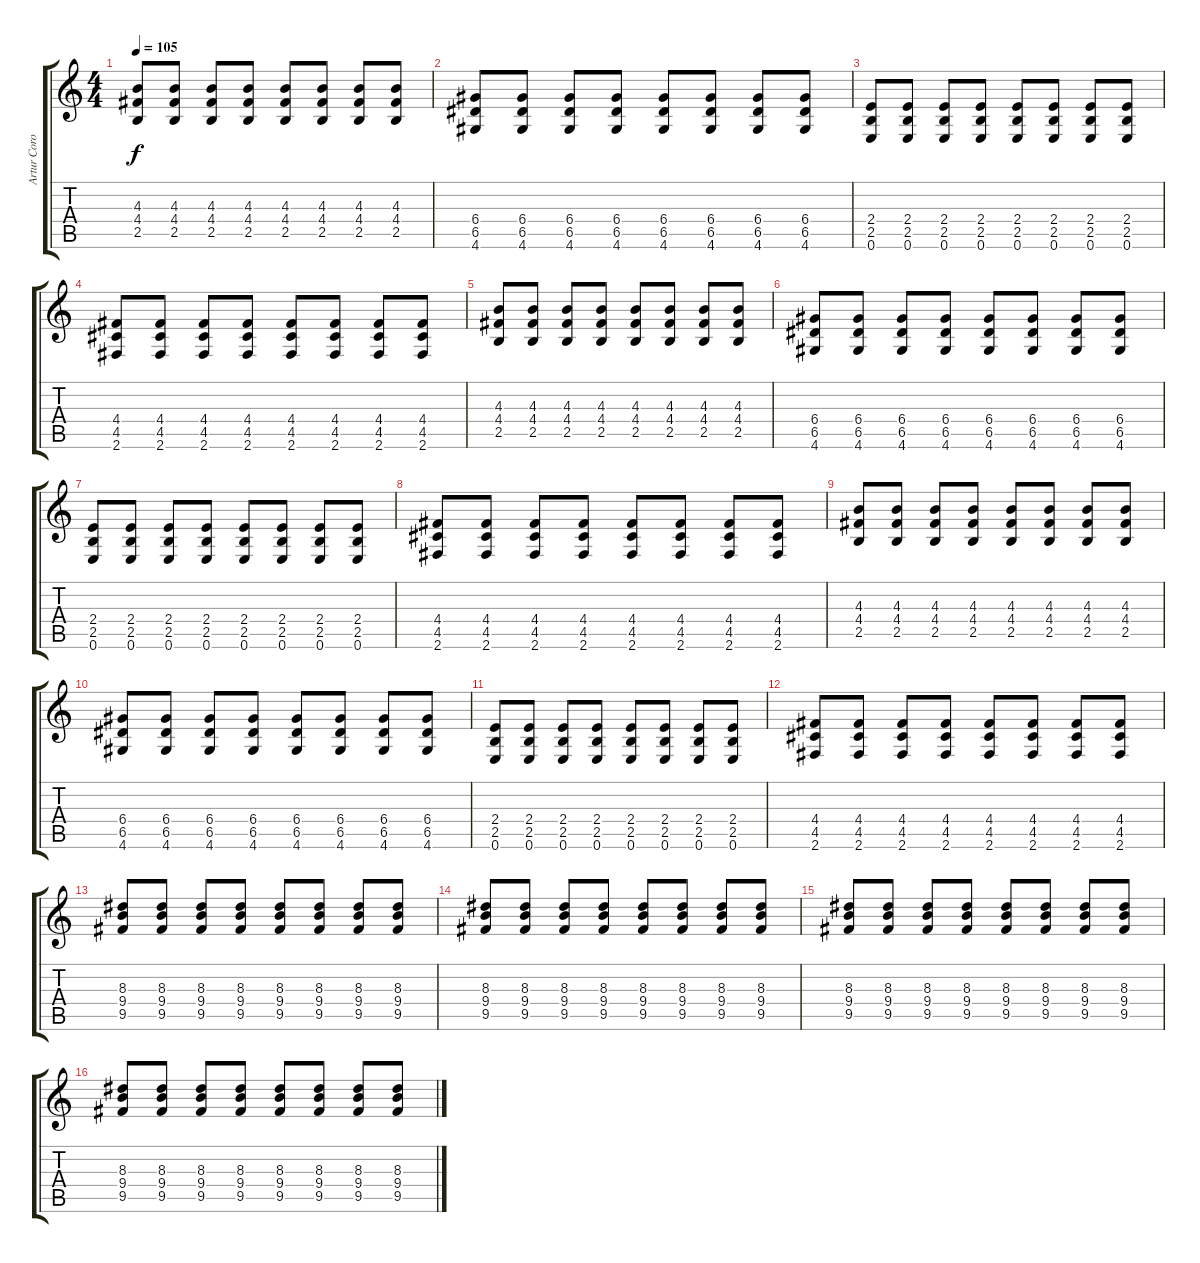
\track ("Artur Coro y Gtr" "Artur Coro") {instrument overdrivenguitar}
\staff {score tabs}
\tuning (E4 B3 G3 D3 A2 E2) {hide}
\ts (4 4)
\tempo 105
\clef g2
\ks c
(4.3 4.4 2.5).8{dy f} (4.3 4.4 2.5).8 (4.3 4.4 2.5).8 (4.3 4.4 2.5).8 (4.3 4.4 2.5).8 (4.3 4.4 2.5).8 (4.3 4.4 2.5).8 (4.3 4.4 2.5).8 |
(6.4 6.5 4.6).8 (6.4 6.5 4.6).8 (6.4 6.5 4.6).8 (6.4 6.5 4.6).8 (6.4 6.5 4.6).8 (6.4 6.5 4.6).8 (6.4 6.5 4.6).8 (6.4 6.5 4.6).8 |
(2.4 2.5 0.6).8 (2.4 2.5 0.6).8 (2.4 2.5 0.6).8 (2.4 2.5 0.6).8 (2.4 2.5 0.6).8 (2.4 2.5 0.6).8 (2.4 2.5 0.6).8 (2.4 2.5 0.6).8 |
(4.4 4.5 2.6).8 (4.4 4.5 2.6).8 (4.4 4.5 2.6).8 (4.4 4.5 2.6).8 (4.4 4.5 2.6).8 (4.4 4.5 2.6).8 (4.4 4.5 2.6).8 (4.4 4.5 2.6).8 |
(4.3 4.4 2.5).8 (4.3 4.4 2.5).8 (4.3 4.4 2.5).8 (4.3 4.4 2.5).8 (4.3 4.4 2.5).8 (4.3 4.4 2.5).8 (4.3 4.4 2.5).8 (4.3 4.4 2.5).8 |
(6.4 6.5 4.6).8 (6.4 6.5 4.6).8 (6.4 6.5 4.6).8 (6.4 6.5 4.6).8 (6.4 6.5 4.6).8 (6.4 6.5 4.6).8 (6.4 6.5 4.6).8 (6.4 6.5 4.6).8 |
(2.4 2.5 0.6).8 (2.4 2.5 0.6).8 (2.4 2.5 0.6).8 (2.4 2.5 0.6).8 (2.4 2.5 0.6).8 (2.4 2.5 0.6).8 (2.4 2.5 0.6).8 (2.4 2.5 0.6).8 |
(4.4 4.5 2.6).8 (4.4 4.5 2.6).8 (4.4 4.5 2.6).8 (4.4 4.5 2.6).8 (4.4 4.5 2.6).8 (4.4 4.5 2.6).8 (4.4 4.5 2.6).8 (4.4 4.5 2.6).8 |
(4.3 4.4 2.5).8 (4.3 4.4 2.5).8 (4.3 4.4 2.5).8 (4.3 4.4 2.5).8 (4.3 4.4 2.5).8 (4.3 4.4 2.5).8 (4.3 4.4 2.5).8 (4.3 4.4 2.5).8 |
(6.4 6.5 4.6).8 (6.4 6.5 4.6).8 (6.4 6.5 4.6).8 (6.4 6.5 4.6).8 (6.4 6.5 4.6).8 (6.4 6.5 4.6).8 (6.4 6.5 4.6).8 (6.4 6.5 4.6).8 |
(2.4 2.5 0.6).8 (2.4 2.5 0.6).8 (2.4 2.5 0.6).8 (2.4 2.5 0.6).8 (2.4 2.5 0.6).8 (2.4 2.5 0.6).8 (2.4 2.5 0.6).8 (2.4 2.5 0.6).8 |
(4.4 4.5 2.6).8 (4.4 4.5 2.6).8 (4.4 4.5 2.6).8 (4.4 4.5 2.6).8 (4.4 4.5 2.6).8 (4.4 4.5 2.6).8 (4.4 4.5 2.6).8 (4.4 4.5 2.6).8 |
(8.3 9.4 9.5).8{volume 6 instrument distortionguitar} (8.3 9.4 9.5).8 (8.3 9.4 9.5).8 (8.3 9.4 9.5).8 (8.3 9.4 9.5).8 (8.3 9.4 9.5).8 (8.3 9.4 9.5).8 (8.3 9.4 9.5).8 |
(8.3 9.4 9.5).8 (8.3 9.4 9.5).8 (8.3 9.4 9.5).8 (8.3 9.4 9.5).8 (8.3 9.4 9.5).8 (8.3 9.4 9.5).8 (8.3 9.4 9.5).8 (8.3 9.4 9.5).8 |
(8.3 9.4 9.5).8 (8.3 9.4 9.5).8 (8.3 9.4 9.5).8 (8.3 9.4 9.5).8 (8.3 9.4 9.5).8 (8.3 9.4 9.5).8 (8.3 9.4 9.5).8 (8.3 9.4 9.5).8 |
(8.3 9.4 9.5).8 (8.3 9.4 9.5).8 (8.3 9.4 9.5).8 (8.3 9.4 9.5).8 (8.3 9.4 9.5).8 (8.3 9.4 9.5).8 (8.3 9.4 9.5).8 (8.3 9.4 9.5).8
